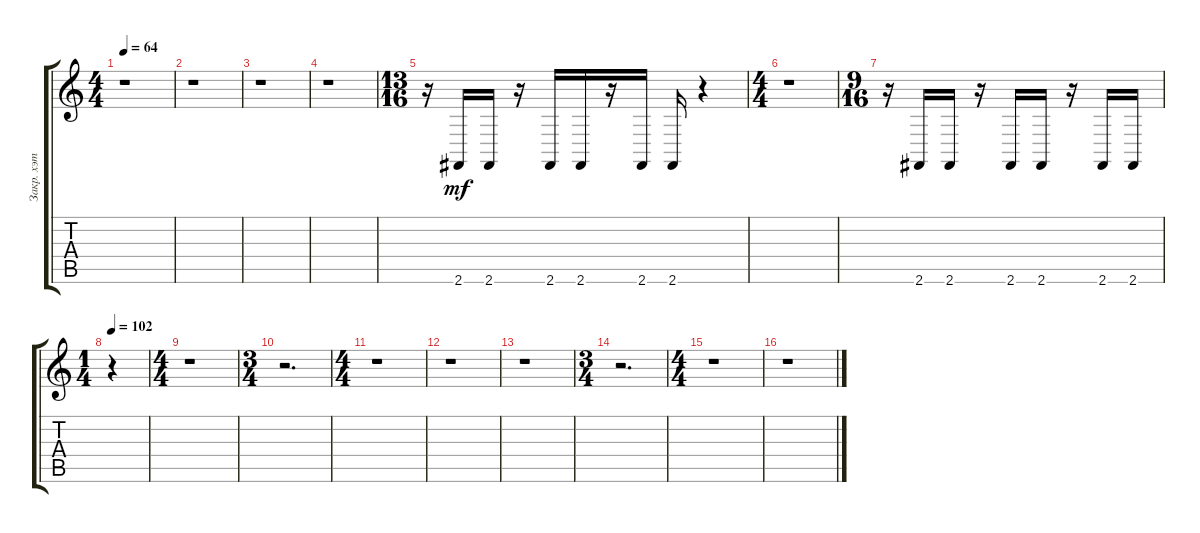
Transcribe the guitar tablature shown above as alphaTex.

\track ("Закр. хэт" "Закр. хэт") {instrument acousticgrandpiano}
\staff {score tabs}
\tuning (E4 B3 G3 D3 A2 E2) {hide}
\ts (4 4)
\tempo 64
\clef g2
\ks c
r.1{dy mf} |
r.1 |
r.1 |
r.1 |
\ts (13 16)
r.16 2.6.16 2.6.16 r.16 2.6.16 2.6.16 r.16 2.6.16 2.6.16 r.4 |
\ts (4 4)
r.1 |
\ts (9 16)
r.16 2.6.16 2.6.16 r.16 2.6.16 2.6.16 r.16 2.6.16 2.6.16 |
\ts (1 4)
\tempo 102
r.4 |
\ts (4 4)
r.1 |
\ts (3 4)
r.2{d} |
\ts (4 4)
r.1 |
r.1 |
r.1 |
\ts (3 4)
r.2{d} |
\ts (4 4)
r.1 |
r.1
